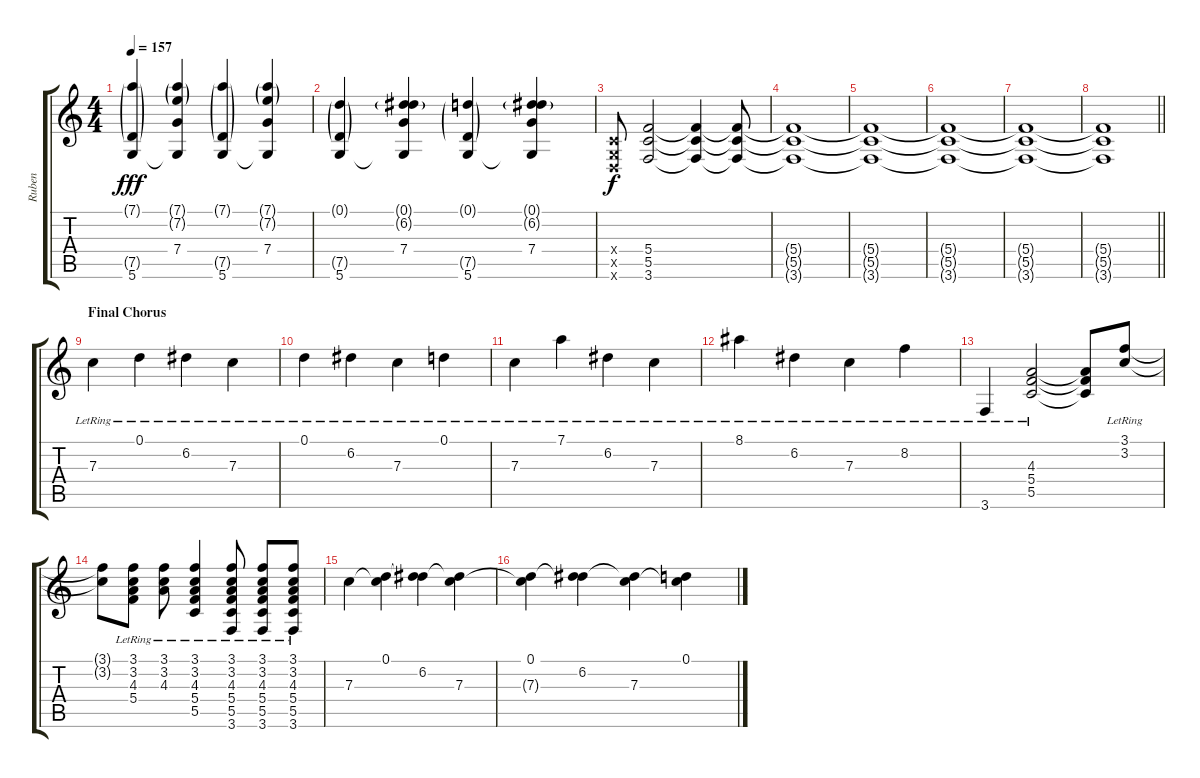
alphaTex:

\track ("Ruben" "Ruben") {instrument overdrivenguitar}
\staff {score tabs}
\tuning (D4 A3 F3 C3 G2 D2) {hide}
\ts (4 4)
\tempo 157
\clef g2
\ks c
(7.1{g} 7.5{g} 5.6).4{dy fff} (7.1{g} 7.2{g} 7.4 5.6{t}).4 (7.1{g} 7.5{g} 5.6).4 (7.1{g} 7.2{g} 7.4 5.6{t}).4 |
(0.1{g} 7.5{g} 5.6).4 (0.1{g} 6.2{g} 7.4 5.6{t}).4 (0.1{g} 7.5{g} 5.6).4 (0.1{g} 6.2{g} 7.4 5.6{t}).4 |
(0.4{x} 0.5{x} 0.6{x}).8{dy f} (5.4 5.5 3.6).2 (5.4{t} 5.5{t} 3.6{t}).4 (5.4{t} 5.5{t} 3.6{t}).8 |
(5.4{t} 5.5{t} 3.6{t}).1{volume 0} |
(5.4{t} 5.5{t} 3.6{t}).1 |
(5.4{t} 5.5{t} 3.6{t}).1 |
(5.4{t} 5.5{t} 3.6{t}).1 |
\barLineRight lightlight
(5.4{t} 5.5{t} 3.6{t}).1 |
\section ("" "Final Chorus")
7.3{lr}.4{volume 15 instrument electricguitarclean} 0.1{lr}.4 6.2{lr}.4 7.3{lr}.4 |
0.1{lr}.4 6.2{lr}.4 7.3{lr}.4 0.1{lr}.4 |
7.3{lr}.4 7.1{lr}.4 6.2{lr}.4 7.3{lr}.4 |
8.1{lr}.4 6.2{lr}.4 7.3{lr}.4 8.2{lr}.4 |
3.6{lr}.4 (4.3{lr} 5.4{lr} 5.5{lr}).2 (4.3{t} 5.4{t} 5.5{t}).8 (3.1{lr} 3.2{lr}).8 |
(3.1{t} 3.2{t}).8 (3.1{lr} 3.2{lr} 4.3{lr} 5.4{lr}).8 (3.1{lr} 3.2{lr} 4.3{lr}).8 (3.1{lr} 3.2{lr} 4.3{lr} 5.4{lr} 5.5{lr}).4 (3.1{lr} 3.2{lr} 4.3{lr} 5.4{lr} 5.5{lr} 3.6{lr}).8 (3.1{lr} 3.2{lr} 4.3{lr} 5.4{lr} 5.5{lr} 3.6{lr}).8 (3.1{lr} 3.2{lr} 4.3{lr} 5.4{lr} 5.5{lr} 3.6{lr}).8 |
7.3.4{instrument overdrivenguitar} (0.1 7.3{t}).4 (0.1{t} 6.2).4 (6.2{t} 7.3).4 |
(0.1 7.3{t}).4 (0.1{t} 6.2).4 (6.2{t} 7.3).4 (0.1 7.3{t}).4
